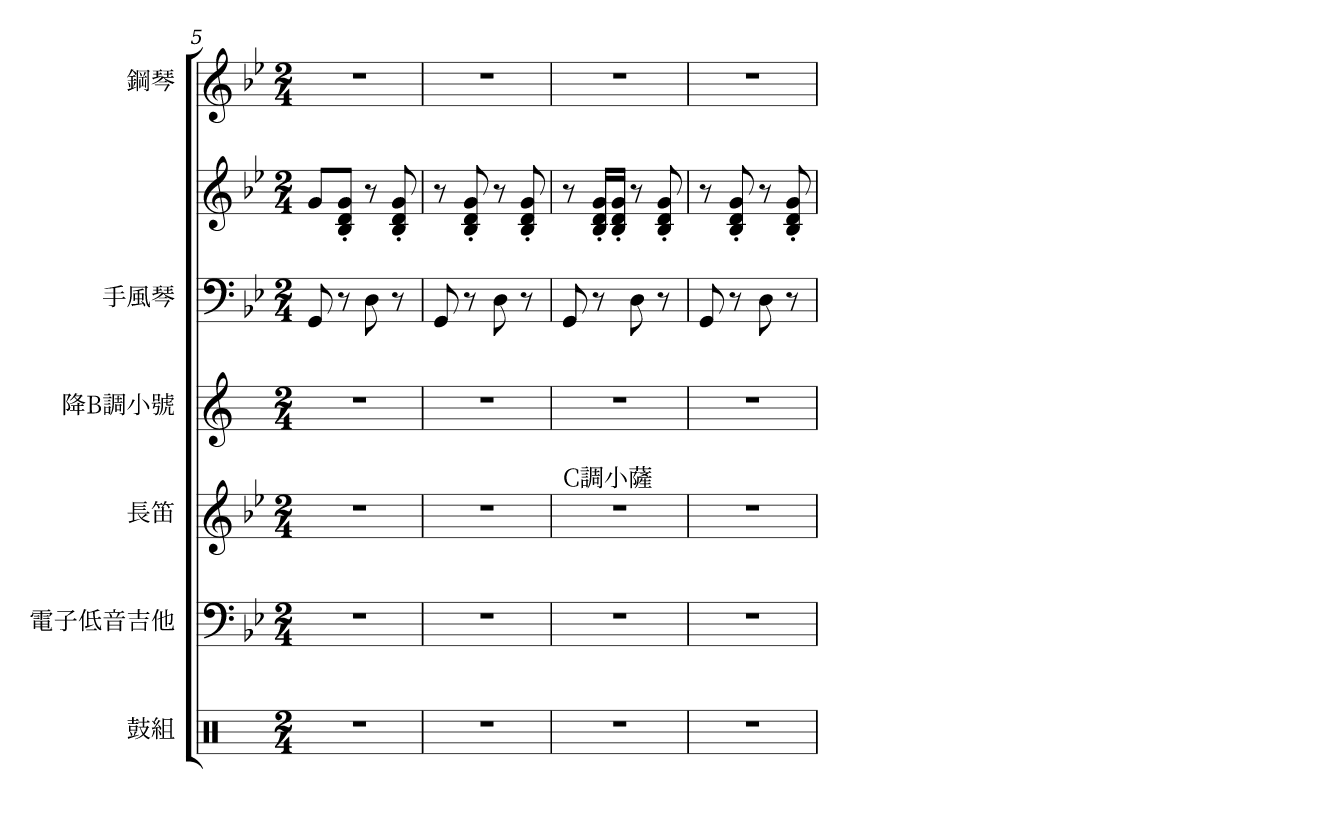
**kern	**kern	**kern	**kern	**kern	**kern	**kern
*part6	*part5	*part4	*part3	*part2	*part2	*part1
*staff7	*staff6	*staff5	*staff4	*staff3	*staff2	*staff1
*I"鼓組	*I"電子低音吉他	*I"長笛	*I"降B調小號	*I"手風琴	*	*I"鋼琴
*clefX	*clefF4	*clefG2	*clefG2	*clefF4	*clefG2	*clefG2
*	*ITrd7c12	*	*ITrd1c2	*	*	*
*k[]	*k[b-e-]	*k[b-e-]	*k[b-e-]	*k[b-e-]	*k[b-e-]	*k[b-e-]
*M2/4	*M2/4	*M2/4	*M2/4	*M2/4	*M2/4	*M2/4
*MM80	*MM80	*MM80	*MM80	*MM80	*MM80	*MM80
=5	=5	=5	=5	=5	=5	=5
2r	2r	2r	2r	8GG/	8g/L	2r
.	.	.	.	8r	8B-/' 8d/' 8g/'J	.
.	.	.	.	8D\	8r	.
.	.	.	.	8r	8B-/' 8d/' 8g/'	.
=6	=6	=6	=6	=6	=6	=6
2r	2r	2r	2r	8GG/	8r	2r
.	.	.	.	8r	8B-/' 8d/' 8g/'	.
.	.	.	.	8D\	8r	.
.	.	.	.	8r	8B-/' 8d/' 8g/'	.
!!LO:PB:g=z
=7	=7	=7	=7	=7	=7	=7
!	!	!LO:TX:a:t=C調小薩	!	!	!	!
2r	2r	2r	2r	8GG/	8r	2r
.	.	.	.	8r	16B-/' 16d/' 16g/'LL	.
.	.	.	.	.	16B-/' 16d/' 16g/'JJ	.
.	.	.	.	8D\	8r	.
.	.	.	.	8r	8B-/' 8d/' 8g/'	.
=8	=8	=8	=8	=8	=8	=8
2r	2r	2r	2r	8GG/	8r	2r
.	.	.	.	8r	8B-/' 8d/' 8g/'	.
.	.	.	.	8D\	8r	.
.	.	.	.	8r	8B-/' 8d/' 8g/'	.
=	=	=	=	=	=	=
*-	*-	*-	*-	*-	*-	*-
